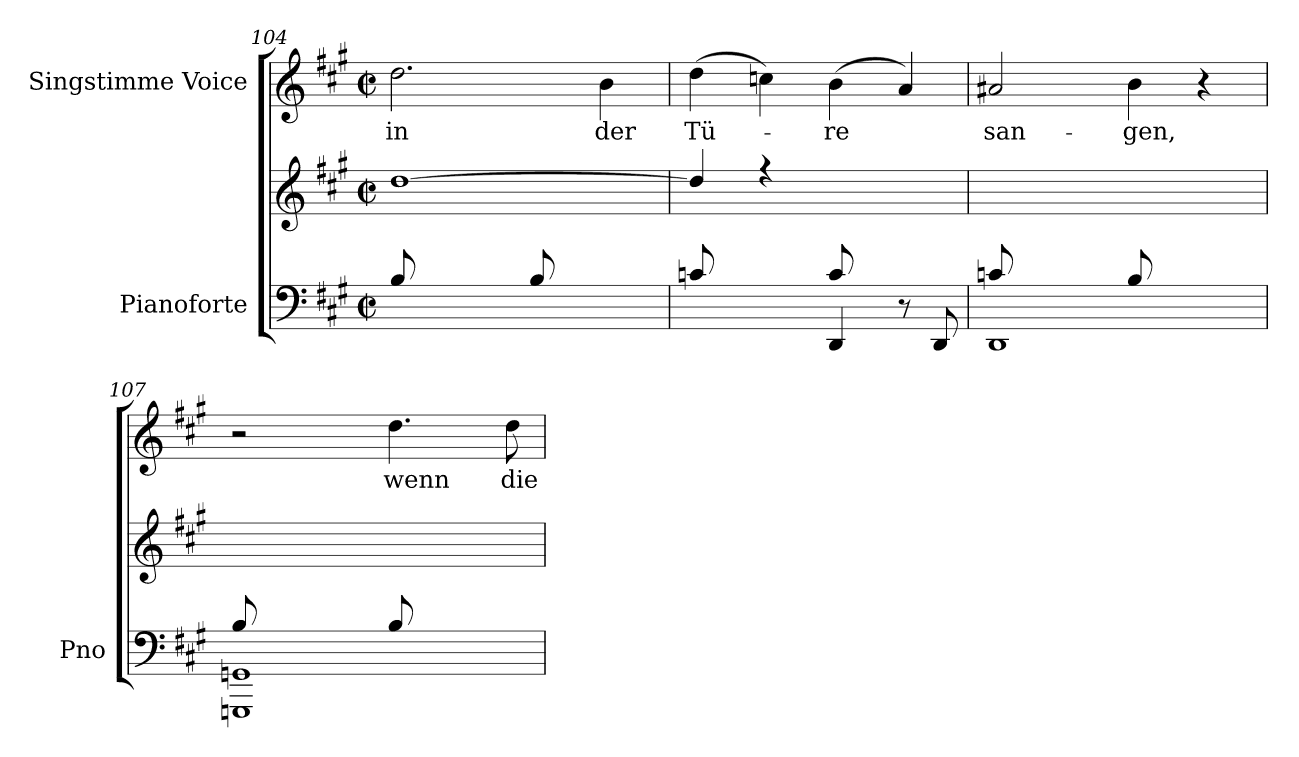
**kern	**kern	**kern	**text
*part2	*part2	*part1	*part1
*staff3	*staff2	*staff1	*staff1
*I"Pianoforte	*	*I"Singstimme Voice	*
*I'Pno	*	*	*
*clefF4	*clefG2	*clefG2	*
*k[f#c#g#]	*k[f#c#g#]	*k[f#c#g#]	*
*M2/2	*M2/2	*M2/2	*
*met(c|)	*met(c|)	*met(c|)	*
=104	=104	=104	=104
*	*^	*	*
!	!	!	!	!LO:LY:b
8B/L	[1dd	8ryy	2.dd\	in
4.ryy	.	8d\	.	.
.	.	8d\	.	.
.	.	8gn\J	.	.
8B/L	.	8ryy	.	.
4.ryy	.	8e#X\	.	.
!	!	!	!	!LO:LY:b
.	.	8e#\	4b\	der
.	.	8g#X\J	.	.
!!LO:PB:g=z
=105	=105	=105	=105	=105
*^	*	*	*	*
!	!	!	!	!	!LO:LY:b
8cn/L	2ryy	4dd/]	8ryy	(4dd\	Tü-
4.ryy	.	.	8f#\	.	.
.	.	4r	8f#\	4ccn\)	.
.	.	.	8a\J	.	.
!	!	!	!	!	!LO:LY:b
8c/L	4DD/	2ryy	8ryy	(4b\	-re
4.ryy	.	.	8f#\	.	.
.	8r	.	8f#\	4a/)	.
.	8DD/	.	8a\J	.	.
=106	=106	=106	=106	=106	=106
!	!	!	!	!	!LO:LY:b
*	*	*v	*v	*	*
8cn/L	1DD	8ryy	2a#X/	san-
4.ryy	.	8f#\	.	.
.	.	8f#\	.	.
.	.	8a#X\J	.	.
!	!	!	!	!LO:LY:b
8B/L	.	8ryy	4b\	-gen,
4.ryy	.	8gn\	.	.
.	.	8g\	4r	.
.	.	8b\J	.	.
!!LO:PB:g=z
=107	=107	=107	=107	=107
8B/L	1GGGn 1GGn	8ryy	2r	.
4.ryy	.	8f#\	.	.
.	.	8f#\	.	.
.	.	8b\J	.	.
!	!	!	!	!LO:LY:b
8B/L	.	8ryy	4.dd\	wenn
4.ryy	.	8fn\	.	.
.	.	8f\	.	.
!	!	!	!	!LO:LY:b
.	.	8b\J	8dd\	die
*v	*v	*	*	*
=	=	=	=
*-	*-	*-	*-
